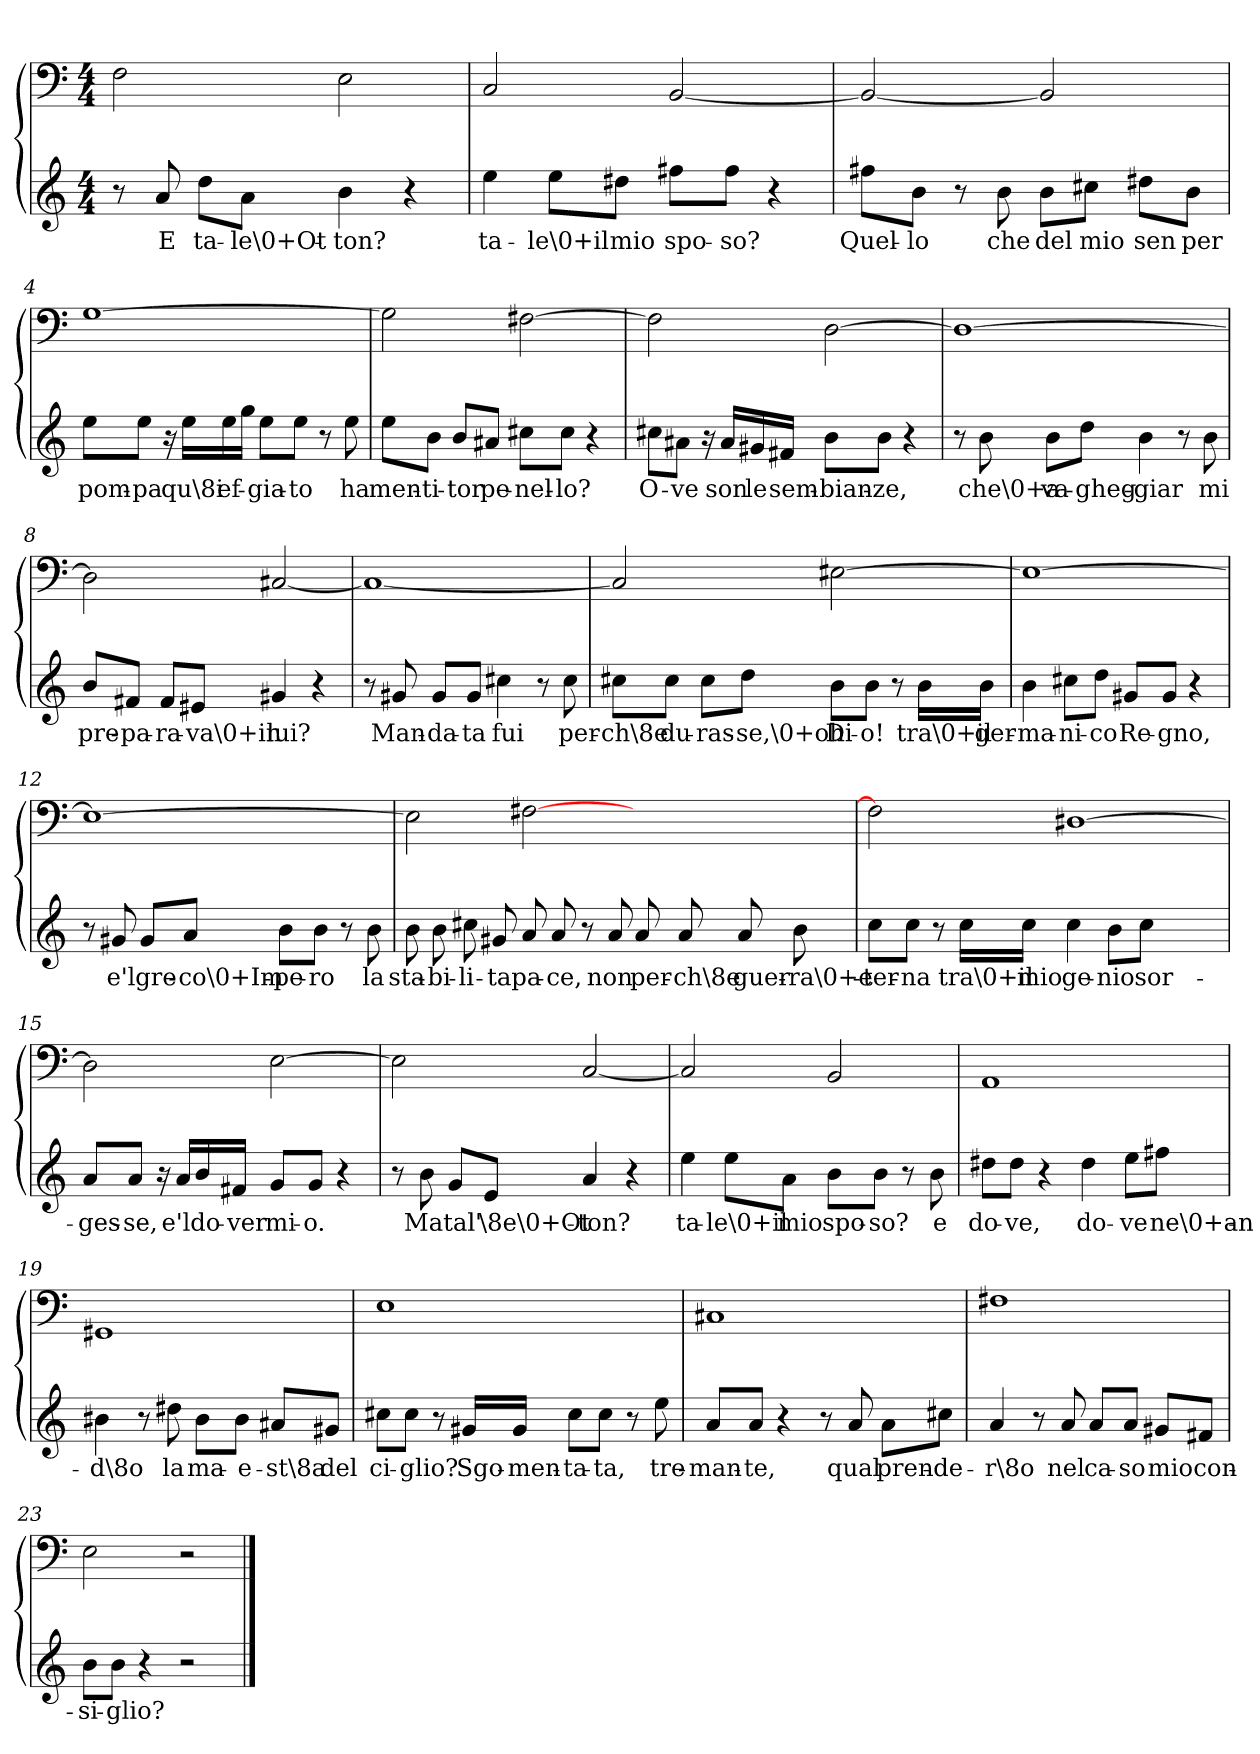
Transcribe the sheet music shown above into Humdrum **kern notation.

**kern	**text	**kern
*part1	*part1	*part1
*staff2	*staff2	*staff1
*clefG2	*	*clefF4
*k[]	*	*k[]
*a:	*	*a:
*M4/4	*	*M4/4
=1	=1	=1
8r	.	2F\
8a/	E	.
8dd\L	ta-	.
8a\J	-le\0+Ot-	.
4b\	-ton?	2E\
4r	.	.
=2	=2	=2
4ee\	ta-	2C/
8ee\L	-le\0+il	.
8dd#X\J	mio	.
8ff#X\L	spo-	[2BB/
8ff#\J	-so?	.
4r	.	.
=3	=3	=3
8ff#X\L	Quel-	2BB/_
8b\J	-lo	.
8r	.	.
8b\	che	.
8b\L	del	2BB/]
8cc#X\J	mio	.
8dd#X\L	sen	.
8b\J	per	.
=4	=4	=4
8ee\L	pom-	[1G\
8ee\J	-pa	.
16r	.	.
16ee\LL	qu\8i	.
16ee\	ef-	.
16gg\JJ	.	.
8ee\L	-gia-	.
8ee\J	-to	.
8r	.	.
8ee\	ha	.
=5	=5	=5
8ee\L	men-	2G\]
8b\J	-ti-	.
8b/L	-tor	.
8a#X/J	pe-	.
8cc#X\L	-nel-	[2F#X\
8cc#\J	-lo?	.
4r	.	.
=6	=6	=6
8cc#X\L	O-	2F#\]
8a#X\J	-ve	.
16r	.	.
16a#/LL	son	.
16g#X/	le	.
16f#X/JJ	sem-	.
8b\L	-bian-	[2D\
8b\J	-ze,	.
4r	.	.
=7	=7	=7
8r	.	1D\_
8b\	che\0+a	.
8b\L	va-	.
8dd\J	-gheg-	.
4b\	-giar	.
8r	.	.
8b\	mi	.
=8	=8	=8
8b/L	pre-	2D\]
8f#X/J	-pa-	.
8f#/L	-ra-	.
8e#X/J	-va\0+in	.
4g#X/	lui?	[2C#X/
4r	.	.
=9	=9	=9
8r	.	1C#/_
8g#X/	Man-	.
8g#/L	-da-	.
8g#/J	-ta	.
4cc#X\	fui	.
8r	.	.
8cc#\	per-	.
=10	=10	=10
8cc#X\L	-ch\8e	2C#/]
8cc#\J	du-	.
8cc#\L	-ras-	.
8dd\J	-se,\0+oh	.
8b\L	Di-	[2E#X\
8b\J	-o!	.
8r	.	.
16b\LL	tra\0+il	.
16b\JJ	ger-	.
=11	=11	=11
4b\	-ma-	1E#\_
8cc#X\L	-ni-	.
8dd\J	-co	.
8g#X/L	Re-	.
8g#/J	-gno,	.
4r	.	.
=12	=12	=12
8r	.	1E#\_
8g#X/	e'l	.
8g#/L	gre-	.
8a/J	-co\0+Im-	.
8b\L	-pe-	.
8b\J	-ro	.
8r	.	.
8b\	la	.
=13	=13	=13
8b\	sta-	2E#\]
8b\	-bi-	.
8cc#X\	-li-	.
8g#X/	-ta	.
8a/	pa-	[2F#X\
8a/	-ce,	.
8r	.	.
8a/	non	.
8a/	per-	2ryy
8a/	-ch\8e	.
8a/	guer-	.
8b\	-ra\0+e-	.
=14	=14	=14
8cc\L	-ter-	2F#\]
8cc\J	-na	.
8r	.	.
16cc\LL	tra\0+il	.
16cc\JJ	mio	.
4cc\	ge-	[1D#X\
8b\L	-nio	.
8cc\J	sor-	.
2ryy	.	.
=15	=15	=15
8a/L	-ges-	2D#\]
8a/J	-se,	.
16r	.	.
16a/LL	e'l	.
16b/	do-	.
16f#X/JJ	-ver	.
8g/L	mi-	[2E\
8g/J	-o.	.
4r	.	.
=16	=16	=16
8r	.	2E\]
8b\	Ma	.
8g/L	tal'	.
8e/J	\8e\0+Ot-	.
4a/	-ton?	[2C/
4r	.	.
=17	=17	=17
4ee\	ta-	2C/]
8ee\L	-le\0+il	.
8a\J	mio	.
8b\L	spo-	2BB/
8b\J	-so?	.
8r	.	.
8b\	e	.
=18	=18	=18
8dd#X\L	do-	1AA/
8dd#\J	-ve,	.
4r	.	.
4dd#\	do-	.
8ee\L	-ve	.
8ff#X\J	ne\0+an-	.
=19	=19	=19
4b#X\	-d\8o	1GG#X/
8r	.	.
8dd#X\	la	.
8b#\L	ma-	.
8b#\J	-e-	.
8a#X/L	-st\8a	.
8g#X/J	del	.
=20	=20	=20
8cc#X\L	ci-	1E\
8cc#\J	-glio?	.
8r	.	.
16g#X/LL	Sgo-	.
16g#/JJ	-men-	.
8cc#\L	-ta-	.
8cc#\J	-ta,	.
8r	.	.
8ee\	tre-	.
=21	=21	=21
8a/L	-man-	1C#X/
8a/J	-te,	.
4r	.	.
8r	.	.
8a/	qual	.
8a\L	pren-	.
8cc#X\J	-de-	.
=22	=22	=22
4a/	-r\8o	1F#X\
8r	.	.
8a/	nel	.
8a/L	ca-	.
8a/J	-so	.
8g#X/L	mio	.
8f#X/J	con-	.
=23	=23	=23
8b\L	-si-	2E\
8b\J	-glio?	.
4r	.	.
2r	.	2r
==	==	==
*-	*-	*-
